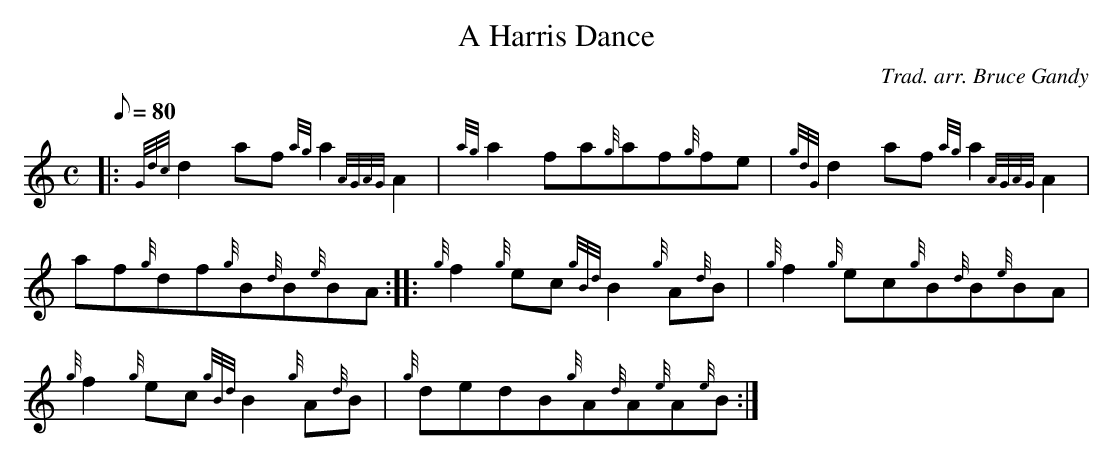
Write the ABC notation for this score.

X:1
T:A Harris Dance
M:C
L:1/8
Q:80
C:Trad. arr. Bruce Gandy
K:HP
|: {Gdc}d2af{ag}a2{AGAG}A2 | \
{ag}a2fa{g}af{g}fe | \
{gdG}d2af{ag}a2{AGAG}A2 |
af{g}df{g}B{d}B{e}BA :: \
{g}f2{g}ec{gBd}B2{g}A{d}B | \
{g}f2{g}ec{g}B{d}B{e}BA |
{g}f2{g}ec{gBd}B2{g}A{d}B | \
{g}dedB{g}A{d}A{e}A{e}B :|
